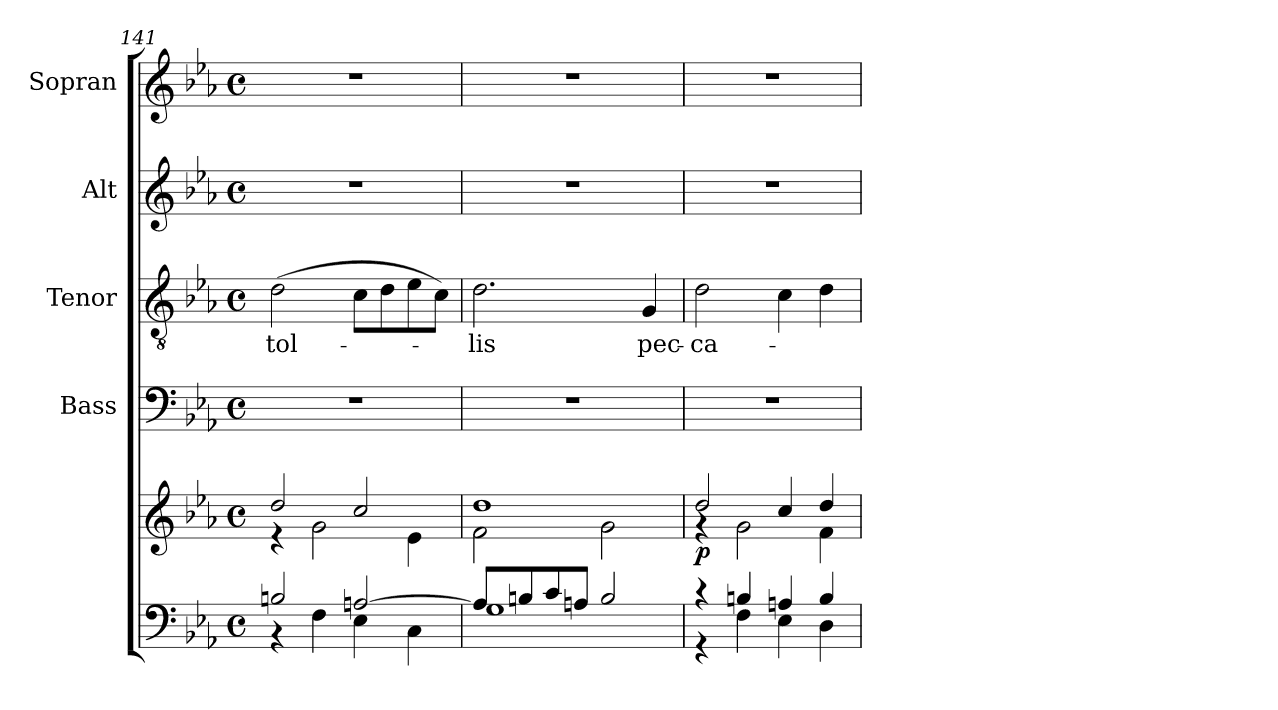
**kern	**kern	**dynam	**kern	**kern	**text	**kern	**kern
*part5	*part5	*part5	*part4	*part3	*part3	*part2	*part1
*staff6	*staff5	*staff5/6	*staff4	*staff3	*staff3	*staff2	*staff1
*	*	*	*I"Bass	*I"Tenor	*	*I"Alt	*I"Sopran
*	*	*	*I'B.	*I'T.	*	*I'A.	*I'S.
*clefF4	*clefG2	*	*clefF4	*clefGv2	*	*clefG2	*clefG2
*k[b-e-a-]	*k[b-e-a-]	*	*k[b-e-a-]	*k[b-e-a-]	*	*k[b-e-a-]	*k[b-e-a-]
*E-:	*E-:	*	*E-:	*E-:	*	*E-:	*E-:
*M4/4	*M4/4	*	*M4/4	*M4/4	*	*M4/4	*M4/4
*met(c)	*met(c)	*	*met(c)	*met(c)	*	*met(c)	*met(c)
=141	=141	=141	=141	=141	=141	=141	=141
*^	*^	*	*	*	*	*	*
!	!	!	!	!	!	!	!LO:LY:b	!	!
2Bn/	4rBB	2dd/	4re	.	1r	(>2d\	tol-	1r	1r
.	4F\	.	2g\	.	.	.	.	.	.
[>2An/	4E-\	2cc/	.	.	.	8c\L	.	.	.
.	.	.	.	.	.	8d\	.	.	.
.	4C\	.	4e-\	.	.	8e-\	.	.	.
.	.	.	.	.	.	8c\J)	.	.	.
=142	=142	=142	=142	=142	=142	=142	=142	=142	=142
!	!	!	!	!	!	!	!LO:LY:b	!	!
8A/L]	1G	1dd	2f\	.	1r	2.d\	-lis	1r	1r
8Bn/	.	.	.	.	.	.	.	.	.
8c/	.	.	.	.	.	.	.	.	.
8An/J	.	.	.	.	.	.	.	.	.
2B/	.	.	2g\	.	.	.	.	.	.
!	!	!	!	!	!	!	!LO:LY:b	!	!
.	.	.	.	.	.	4G/	pec-	.	.
=143	=143	=143	=143	=143	=143	=143	=143	=143	=143
!	!	!	!	!LO:DY:b	!	!	!LO:LY:b	!	!
4r	4r	2dd/	4rf	p	1r	2d\	-ca-	1r	1r
4Bn/	4F\	.	2g\	.	.	.	.	.	.
4An/	4E-\	4cc/	.	.	.	4c\	.	.	.
4B/	4D\	4dd/	4f\	.	.	4d\	.	.	.
*v	*v	*	*	*	*	*	*	*	*
*	*v	*v	*	*	*	*	*	*
=	=	=	=	=	=	=	=
*-	*-	*-	*-	*-	*-	*-	*-
